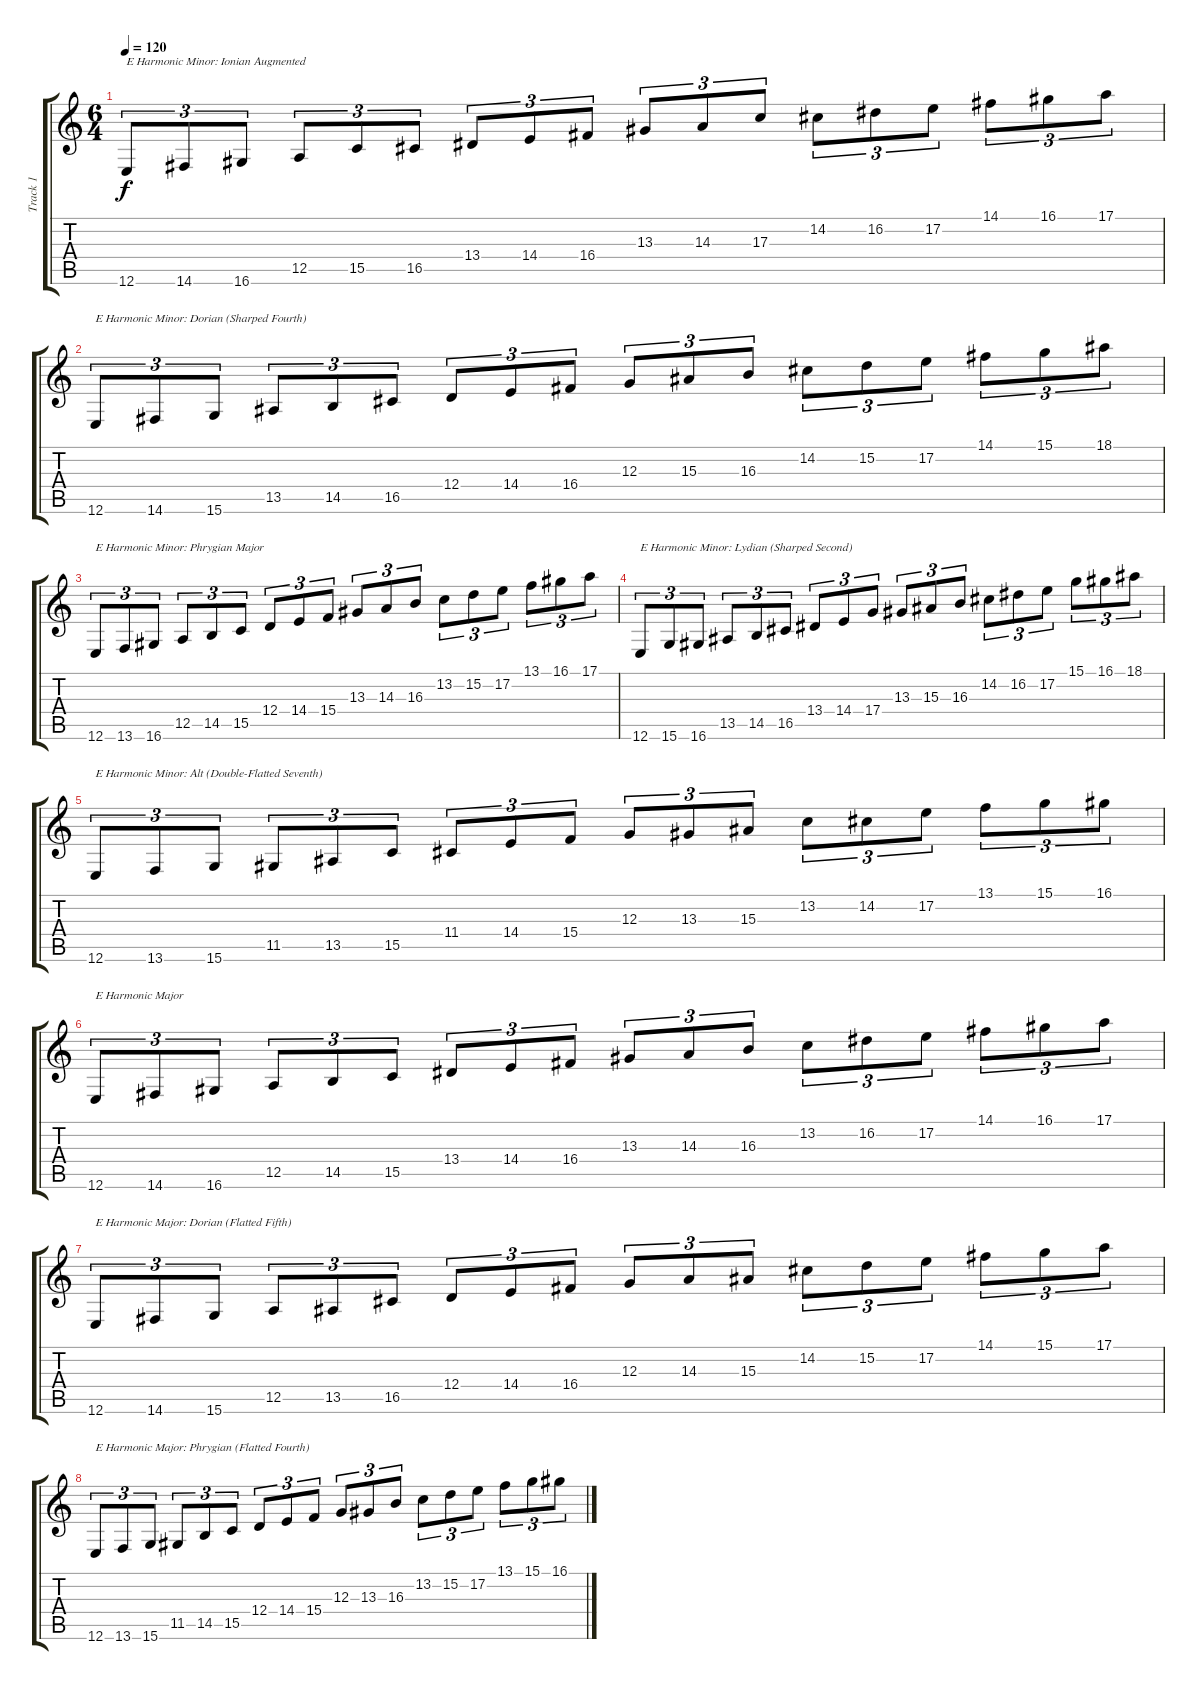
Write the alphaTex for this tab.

\track ("Track 1" "Track 1") {instrument lead1square}
\staff {score tabs}
\tuning (E4 B3 G3 D3 A2 E2) {hide}
\ts (6 4)
\tempo 120
\clef g2
\ks c
12.6.8{tu (3 2) txt "E Harmonic Minor: Ionian Augmented" dy f} 14.6.8{tu (3 2)} 16.6.8{tu (3 2)} 12.5.8{tu (3 2)} 15.5.8{tu (3 2)} 16.5.8{tu (3 2)} 13.4.8{tu (3 2)} 14.4.8{tu (3 2)} 16.4.8{tu (3 2)} 13.3.8{tu (3 2)} 14.3.8{tu (3 2)} 17.3.8{tu (3 2)} 14.2.8{tu (3 2)} 16.2.8{tu (3 2)} 17.2.8{tu (3 2)} 14.1.8{tu (3 2)} 16.1.8{tu (3 2)} 17.1.8{tu (3 2)} |
12.6.8{tu (3 2) txt "E Harmonic Minor: Dorian (Sharped Fourth)"} 14.6.8{tu (3 2)} 15.6.8{tu (3 2)} 13.5.8{tu (3 2)} 14.5.8{tu (3 2)} 16.5.8{tu (3 2)} 12.4.8{tu (3 2)} 14.4.8{tu (3 2)} 16.4.8{tu (3 2)} 12.3.8{tu (3 2)} 15.3.8{tu (3 2)} 16.3.8{tu (3 2)} 14.2.8{tu (3 2)} 15.2.8{tu (3 2)} 17.2.8{tu (3 2)} 14.1.8{tu (3 2)} 15.1.8{tu (3 2)} 18.1.8{tu (3 2)} |
12.6.8{tu (3 2) txt "E Harmonic Minor: Phrygian Major"} 13.6.8{tu (3 2)} 16.6.8{tu (3 2)} 12.5.8{tu (3 2)} 14.5.8{tu (3 2)} 15.5.8{tu (3 2)} 12.4.8{tu (3 2)} 14.4.8{tu (3 2)} 15.4.8{tu (3 2)} 13.3.8{tu (3 2)} 14.3.8{tu (3 2)} 16.3.8{tu (3 2)} 13.2.8{tu (3 2)} 15.2.8{tu (3 2)} 17.2.8{tu (3 2)} 13.1.8{tu (3 2)} 16.1.8{tu (3 2)} 17.1.8{tu (3 2)} |
12.6.8{tu (3 2) txt "E Harmonic Minor: Lydian (Sharped Second)"} 15.6.8{tu (3 2)} 16.6.8{tu (3 2)} 13.5.8{tu (3 2)} 14.5.8{tu (3 2)} 16.5.8{tu (3 2)} 13.4.8{tu (3 2)} 14.4.8{tu (3 2)} 17.4.8{tu (3 2)} 13.3.8{tu (3 2)} 15.3.8{tu (3 2)} 16.3.8{tu (3 2)} 14.2.8{tu (3 2)} 16.2.8{tu (3 2)} 17.2.8{tu (3 2)} 15.1.8{tu (3 2)} 16.1.8{tu (3 2)} 18.1.8{tu (3 2)} |
12.6.8{tu (3 2) txt "E Harmonic Minor: Alt (Double-Flatted Seventh)"} 13.6.8{tu (3 2)} 15.6.8{tu (3 2)} 11.5.8{tu (3 2)} 13.5.8{tu (3 2)} 15.5.8{tu (3 2)} 11.4.8{tu (3 2)} 14.4.8{tu (3 2)} 15.4.8{tu (3 2)} 12.3.8{tu (3 2)} 13.3.8{tu (3 2)} 15.3.8{tu (3 2)} 13.2.8{tu (3 2)} 14.2.8{tu (3 2)} 17.2.8{tu (3 2)} 13.1.8{tu (3 2)} 15.1.8{tu (3 2)} 16.1.8{tu (3 2)} |
12.6.8{tu (3 2) txt "E Harmonic Major"} 14.6.8{tu (3 2)} 16.6.8{tu (3 2)} 12.5.8{tu (3 2)} 14.5.8{tu (3 2)} 15.5.8{tu (3 2)} 13.4.8{tu (3 2)} 14.4.8{tu (3 2)} 16.4.8{tu (3 2)} 13.3.8{tu (3 2)} 14.3.8{tu (3 2)} 16.3.8{tu (3 2)} 13.2.8{tu (3 2)} 16.2.8{tu (3 2)} 17.2.8{tu (3 2)} 14.1.8{tu (3 2)} 16.1.8{tu (3 2)} 17.1.8{tu (3 2)} |
12.6.8{tu (3 2) txt "E Harmonic Major: Dorian (Flatted Fifth)"} 14.6.8{tu (3 2)} 15.6.8{tu (3 2)} 12.5.8{tu (3 2)} 13.5.8{tu (3 2)} 16.5.8{tu (3 2)} 12.4.8{tu (3 2)} 14.4.8{tu (3 2)} 16.4.8{tu (3 2)} 12.3.8{tu (3 2)} 14.3.8{tu (3 2)} 15.3.8{tu (3 2)} 14.2.8{tu (3 2)} 15.2.8{tu (3 2)} 17.2.8{tu (3 2)} 14.1.8{tu (3 2)} 15.1.8{tu (3 2)} 17.1.8{tu (3 2)} |
12.6.8{tu (3 2) txt "E Harmonic Major: Phrygian (Flatted Fourth)"} 13.6.8{tu (3 2)} 15.6.8{tu (3 2)} 11.5.8{tu (3 2)} 14.5.8{tu (3 2)} 15.5.8{tu (3 2)} 12.4.8{tu (3 2)} 14.4.8{tu (3 2)} 15.4.8{tu (3 2)} 12.3.8{tu (3 2)} 13.3.8{tu (3 2)} 16.3.8{tu (3 2)} 13.2.8{tu (3 2)} 15.2.8{tu (3 2)} 17.2.8{tu (3 2)} 13.1.8{tu (3 2)} 15.1.8{tu (3 2)} 16.1.8{tu (3 2)}
